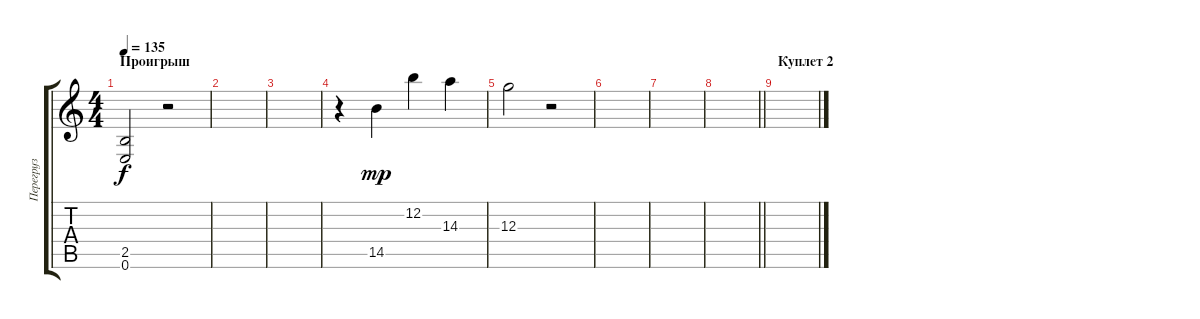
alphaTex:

\track ("Перегруз" "Перегруз") {instrument distortionguitar}
\staff {score tabs}
\tuning (E4 B3 G3 D3 A2 E2) {hide}
\ts (4 4)
\section ("" "Проигрыш")
\tempo 135
\clef g2
\ks c
(2.5 0.6).2{dy f} r.2 |
|
|
r.4 14.5.4{dy mp} 12.2.4 14.3.4 |
12.3.2 r.2 |
|
|
\barLineRight lightlight
|
\section ("" "Куплет 2")
